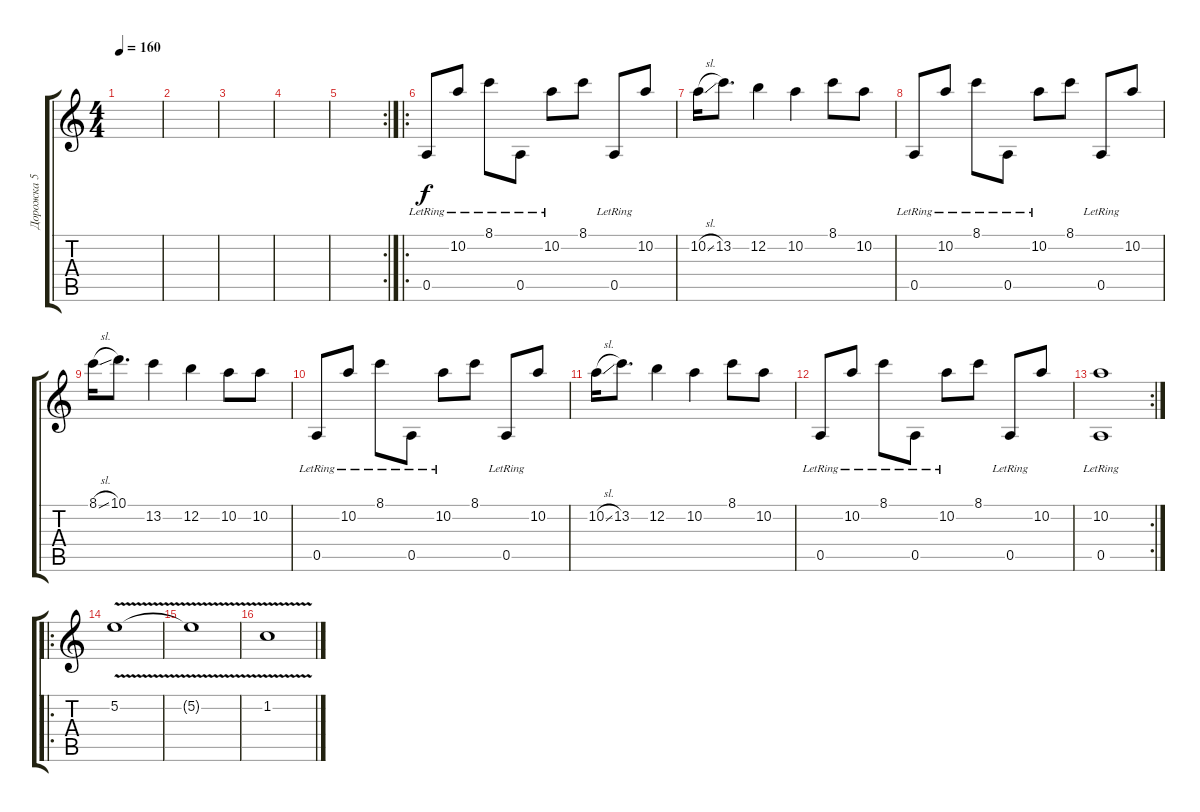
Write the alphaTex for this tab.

\track ("Дорожка 5" "Дорожка 5") {instrument acousticguitarsteel}
\staff {score tabs}
\tuning (E4 B3 G3 D3 A2 E2) {hide}
\ts (4 4)
\tempo 160
\clef g2
\ks c
|
|
|
|
\rc 2
|
\ro
0.5{lr}.8 10.2{lr}.8 8.1{lr}.8 0.5{lr}.8 10.2{lr}.8 8.1.8 0.5{lr}.8 10.2.8 |
10.2{sl}.16 13.2.8{d} 12.2.4 10.2.4 8.1.8 10.2.8 |
0.5{lr}.8 10.2{lr}.8 8.1{lr}.8 0.5{lr}.8 10.2{lr}.8 8.1.8 0.5{lr}.8 10.2.8 |
8.1{sl}.16 10.1.8{d} 13.2.4 12.2.4 10.2.8 10.2.8 |
0.5{lr}.8 10.2{lr}.8 8.1{lr}.8 0.5{lr}.8 10.2{lr}.8 8.1.8 0.5{lr}.8 10.2.8 |
10.2{sl}.16 13.2.8{d} 12.2.4 10.2.4 8.1.8 10.2.8 |
0.5{lr}.8 10.2{lr}.8 8.1{lr}.8 0.5{lr}.8 10.2{lr}.8 8.1.8 0.5{lr}.8 10.2.8 |
\rc 2
(10.2 0.5{lr}).1 |
\ro
5.2{v}.1 |
5.2{t}.1 |
1.2{v}.1
